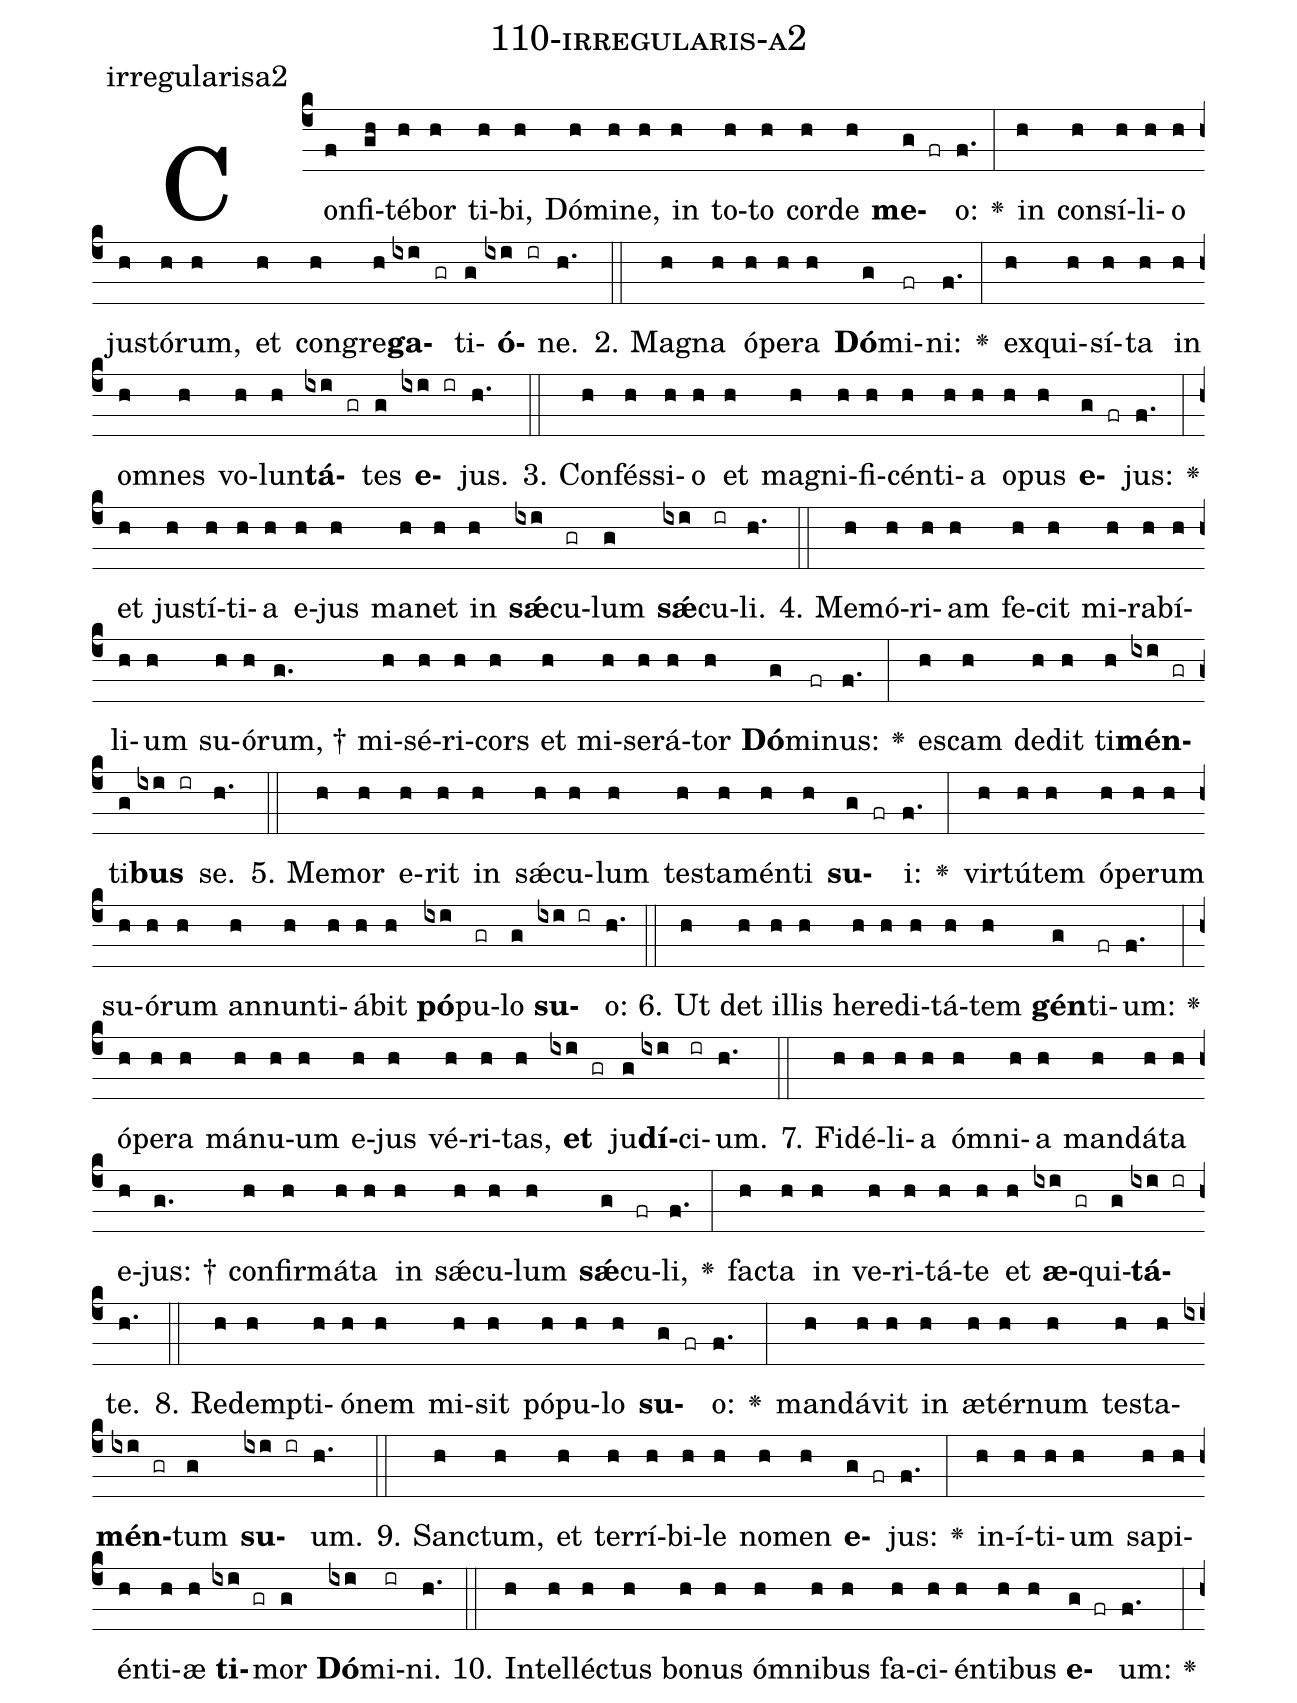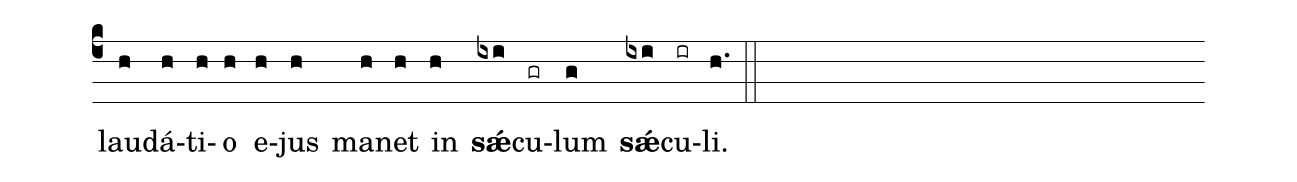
name: 110-irregularis-a2;
annotation: irregularisa2;
%%
(c4)Con(f)fi(gh)té(h)bor(h) ti(h)bi,(h) Dó(h)mi(h)ne,(h) in(h) to(h)to(h) cor(h)de(h) <b>me</b>(g fr)o:(f.) <v>\greheightstar</v>(:) in(h) con(h)sí(h)li(h)o(h) jus(h)tó(h)rum,(h) et(h) con(h)gre(h)<b>ga</b>(ixi gr)ti(g)<b>ó</b>(ixi ir)ne.(h.) (::)
2. Ma(h)gna(h) ó(h)pe(h)ra(h) <b>Dó</b>(g)mi(fr)ni:(f.) <v>\greheightstar</v>(:) ex(h)qui(h)sí(h)ta(h) in(h) om(h)nes(h) vo(h)lun(h)<b>tá</b>(ixi gr)tes(g) <b>e</b>(ixi ir)jus.(h.) (::)
3. Con(h)fés(h)si(h)o(h) et(h) ma(h)gni(h)fi(h)cén(h)ti(h)a(h) o(h)pus(h) <b>e</b>(g fr)jus:(f.) <v>\greheightstar</v>(:) et(h) jus(h)tí(h)ti(h)a(h) e(h)jus(h) ma(h)net(h) in(h) <b>sǽ</b>(ixi)cu(gr)lum(g) <b>sǽ</b>(ixi)cu(ir)li.(h.) (::)
4. Me(h)mó(h)ri(h)am(h) fe(h)cit(h) mi(h)ra(h)bí(h)li(h)um(h) su(h)ó(h)rum, †(g.) mi(h)sé(h)ri(h)cors(h) et(h) mi(h)se(h)rá(h)tor(h) <b>Dó</b>(g)mi(fr)nus:(f.) <v>\greheightstar</v>(:) es(h)cam(h) de(h)dit(h) ti(h)<b>mén</b>(ixi gr)ti(g)<b>bus</b>(ixi ir) se.(h.) (::)
5. Me(h)mor(h) e(h)rit(h) in(h) sǽ(h)cu(h)lum(h) tes(h)ta(h)mén(h)ti(h) <b>su</b>(g fr)i:(f.) <v>\greheightstar</v>(:) vir(h)tú(h)tem(h) ó(h)pe(h)rum(h) su(h)ó(h)rum(h) an(h)nun(h)ti(h)á(h)bit(h) <b>pó</b>(ixi)pu(gr)lo(g) <b>su</b>(ixi ir)o:(h.) (::)
6. Ut(h) det(h) il(h)lis(h) he(h)re(h)di(h)tá(h)tem(h) <b>gén</b>(g)ti(fr)um:(f.) <v>\greheightstar</v>(:) ó(h)pe(h)ra(h) má(h)nu(h)um(h) e(h)jus(h) vé(h)ri(h)tas,(h) <b>et</b>(ixi gr) ju(g)<b>dí</b>(ixi)ci(ir)um.(h.) (::)
7. Fi(h)dé(h)li(h)a(h) óm(h)ni(h)a(h) man(h)dá(h)ta(h) e(h)jus: †(g.) con(h)fir(h)má(h)ta(h) in(h) sǽ(h)cu(h)lum(h) <b>sǽ</b>(g)cu(fr)li,(f.) <v>\greheightstar</v>(:) fac(h)ta(h) in(h) ve(h)ri(h)tá(h)te(h) et(h) <b>æ</b>(ixi gr)qui(g)<b>tá</b>(ixi ir)te.(h.) (::)
8. Red(h)emp(h)ti(h)ó(h)nem(h) mi(h)sit(h) pó(h)pu(h)lo(h) <b>su</b>(g fr)o:(f.) <v>\greheightstar</v>(:) man(h)dá(h)vit(h) in(h) æ(h)tér(h)num(h) tes(h)ta(h)<b>mén</b>(ixi gr)tum(g) <b>su</b>(ixi ir)um.(h.) (::)
9. Sanc(h)tum,(h) et(h) ter(h)rí(h)bi(h)le(h) no(h)men(h) <b>e</b>(g fr)jus:(f.) <v>\greheightstar</v>(:) in(h)í(h)ti(h)um(h) sa(h)pi(h)én(h)ti(h)æ(h) <b>ti</b>(ixi gr)mor(g) <b>Dó</b>(ixi)mi(ir)ni.(h.) (::)
10. In(h)tel(h)léc(h)tus(h) bo(h)nus(h) óm(h)ni(h)bus(h) fa(h)ci(h)én(h)ti(h)bus(h) <b>e</b>(g fr)um:(f.) <v>\greheightstar</v>(:) lau(h)dá(h)ti(h)o(h) e(h)jus(h) ma(h)net(h) in(h) <b>sǽ</b>(ixi)cu(gr)lum(g) <b>sǽ</b>(ixi)cu(ir)li.(h.) (::)
